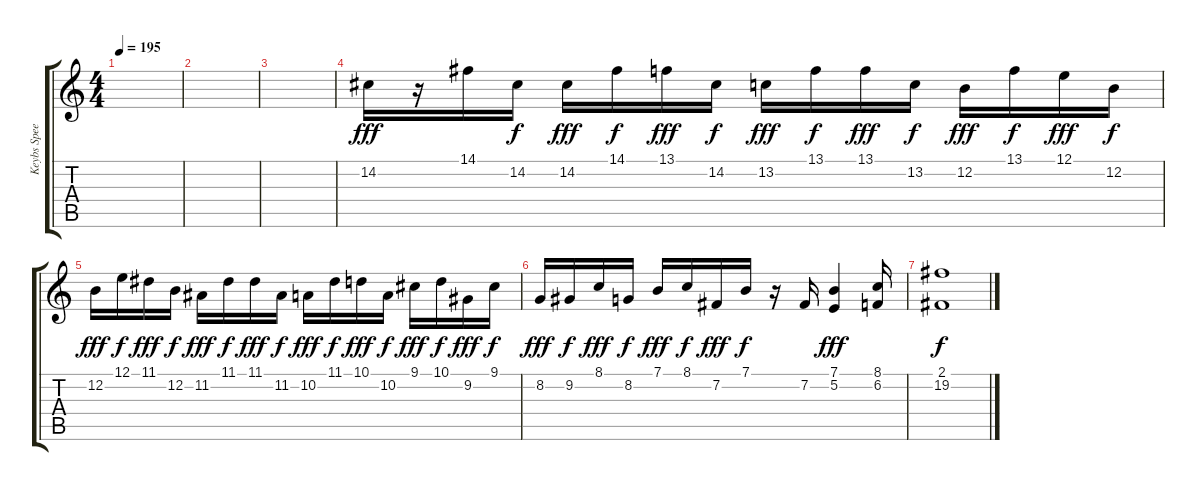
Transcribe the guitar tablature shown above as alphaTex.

\track ("Keybs Speed" "Keybs Spee") {instrument orchestralharp}
\staff {score tabs}
\tuning (E4 B3 G3 D3 A2 E2) {hide}
\ts (4 4)
\tempo 195
\clef g2
\ks c
|
|
|
14.2.16{dy fff} r.16 14.1.16 14.2.16{dy f} 14.2.16{dy fff} 14.1.16{dy f} 13.1.16{dy fff} 14.2.16{dy f} 13.2.16{dy fff} 13.1.16{dy f} 13.1.16{dy fff} 13.2.16{dy f} 12.2.16{dy fff} 13.1.16{dy f} 12.1.16{dy fff} 12.2.16{dy f} |
12.2.16{dy fff} 12.1.16{dy f} 11.1.16{dy fff} 12.2.16{dy f} 11.2.16{dy fff} 11.1.16{dy f} 11.1.16{dy fff} 11.2.16{dy f} 10.2.16{dy fff} 11.1.16{dy f} 10.1.16{dy fff} 10.2.16{dy f} 9.1.16{dy fff} 10.1.16{dy f} 9.2.16{dy fff} 9.1.16{dy f} |
8.2.16{dy fff} 9.2.16{dy f} 8.1.16{dy fff} 8.2.16{dy f} 7.1.16{dy fff} 8.1.16{dy f} 7.2.16{dy fff} 7.1.16{dy f} r.16 7.2.16 (7.1 5.2).4{dy fff} (8.1 6.2).16 |
(2.1 19.2).1{dy f}
